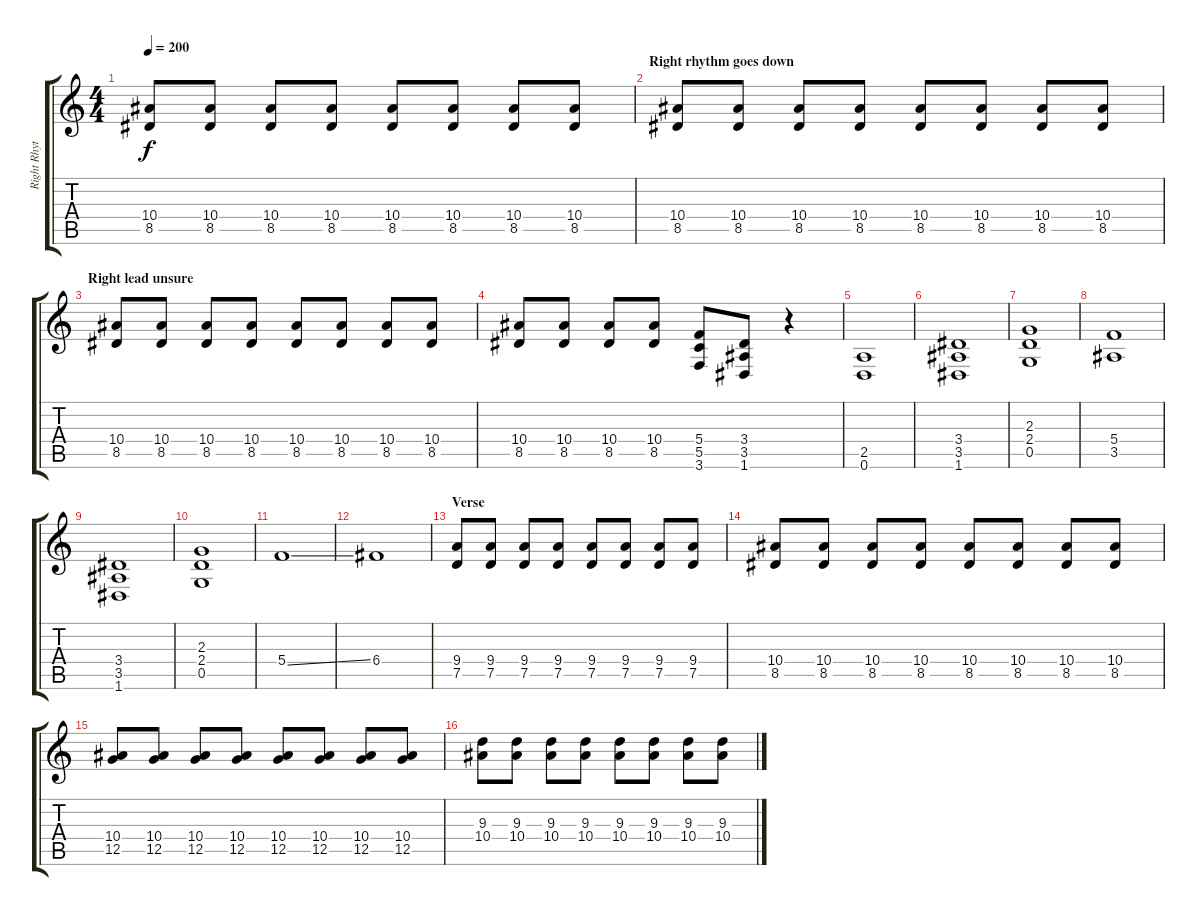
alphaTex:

\track ("Right Rhythm Gtr" "Right Rhyt") {instrument distortionguitar}
\staff {score tabs}
\tuning (D4 A3 F3 C3 G2 D2) {hide}
\ts (4 4)
\tempo 200
\clef g2
\ks c
(10.4 8.5).8{dy f} (10.4 8.5).8 (10.4 8.5).8 (10.4 8.5).8 (10.4 8.5).8 (10.4 8.5).8 (10.4 8.5).8 (10.4 8.5).8 |
\section ("" "Right rhythm goes down")
(10.4 8.5).8 (10.4 8.5).8 (10.4 8.5).8 (10.4 8.5).8 (10.4 8.5).8 (10.4 8.5).8 (10.4 8.5).8 (10.4 8.5).8 |
\section ("" "Right lead unsure")
(10.4 8.5).8 (10.4 8.5).8 (10.4 8.5).8 (10.4 8.5).8 (10.4 8.5).8 (10.4 8.5).8 (10.4 8.5).8 (10.4 8.5).8 |
(10.4 8.5).8 (10.4 8.5).8 (10.4 8.5).8 (10.4 8.5).8 (5.4 5.5 3.6).8 (3.4 3.5 1.6).8 r.4 |
(2.5 0.6).1 |
(3.4 3.5 1.6).1 |
(2.3 2.4 0.5).1 |
(5.4 3.5).1 |
(3.4 3.5 1.6).1 |
(2.3 2.4 0.5).1 |
5.4{ss}.1 |
6.4.1 |
\section ("" "Verse")
(9.4 7.5).8 (9.4 7.5).8 (9.4 7.5).8 (9.4 7.5).8 (9.4 7.5).8 (9.4 7.5).8 (9.4 7.5).8 (9.4 7.5).8 |
(10.4 8.5).8 (10.4 8.5).8 (10.4 8.5).8 (10.4 8.5).8 (10.4 8.5).8 (10.4 8.5).8 (10.4 8.5).8 (10.4 8.5).8 |
(10.4 12.5).8 (10.4 12.5).8 (10.4 12.5).8 (10.4 12.5).8 (10.4 12.5).8 (10.4 12.5).8 (10.4 12.5).8 (10.4 12.5).8 |
(9.3 10.4).8 (9.3 10.4).8 (9.3 10.4).8 (9.3 10.4).8 (9.3 10.4).8 (9.3 10.4).8 (9.3 10.4).8 (9.3 10.4).8
